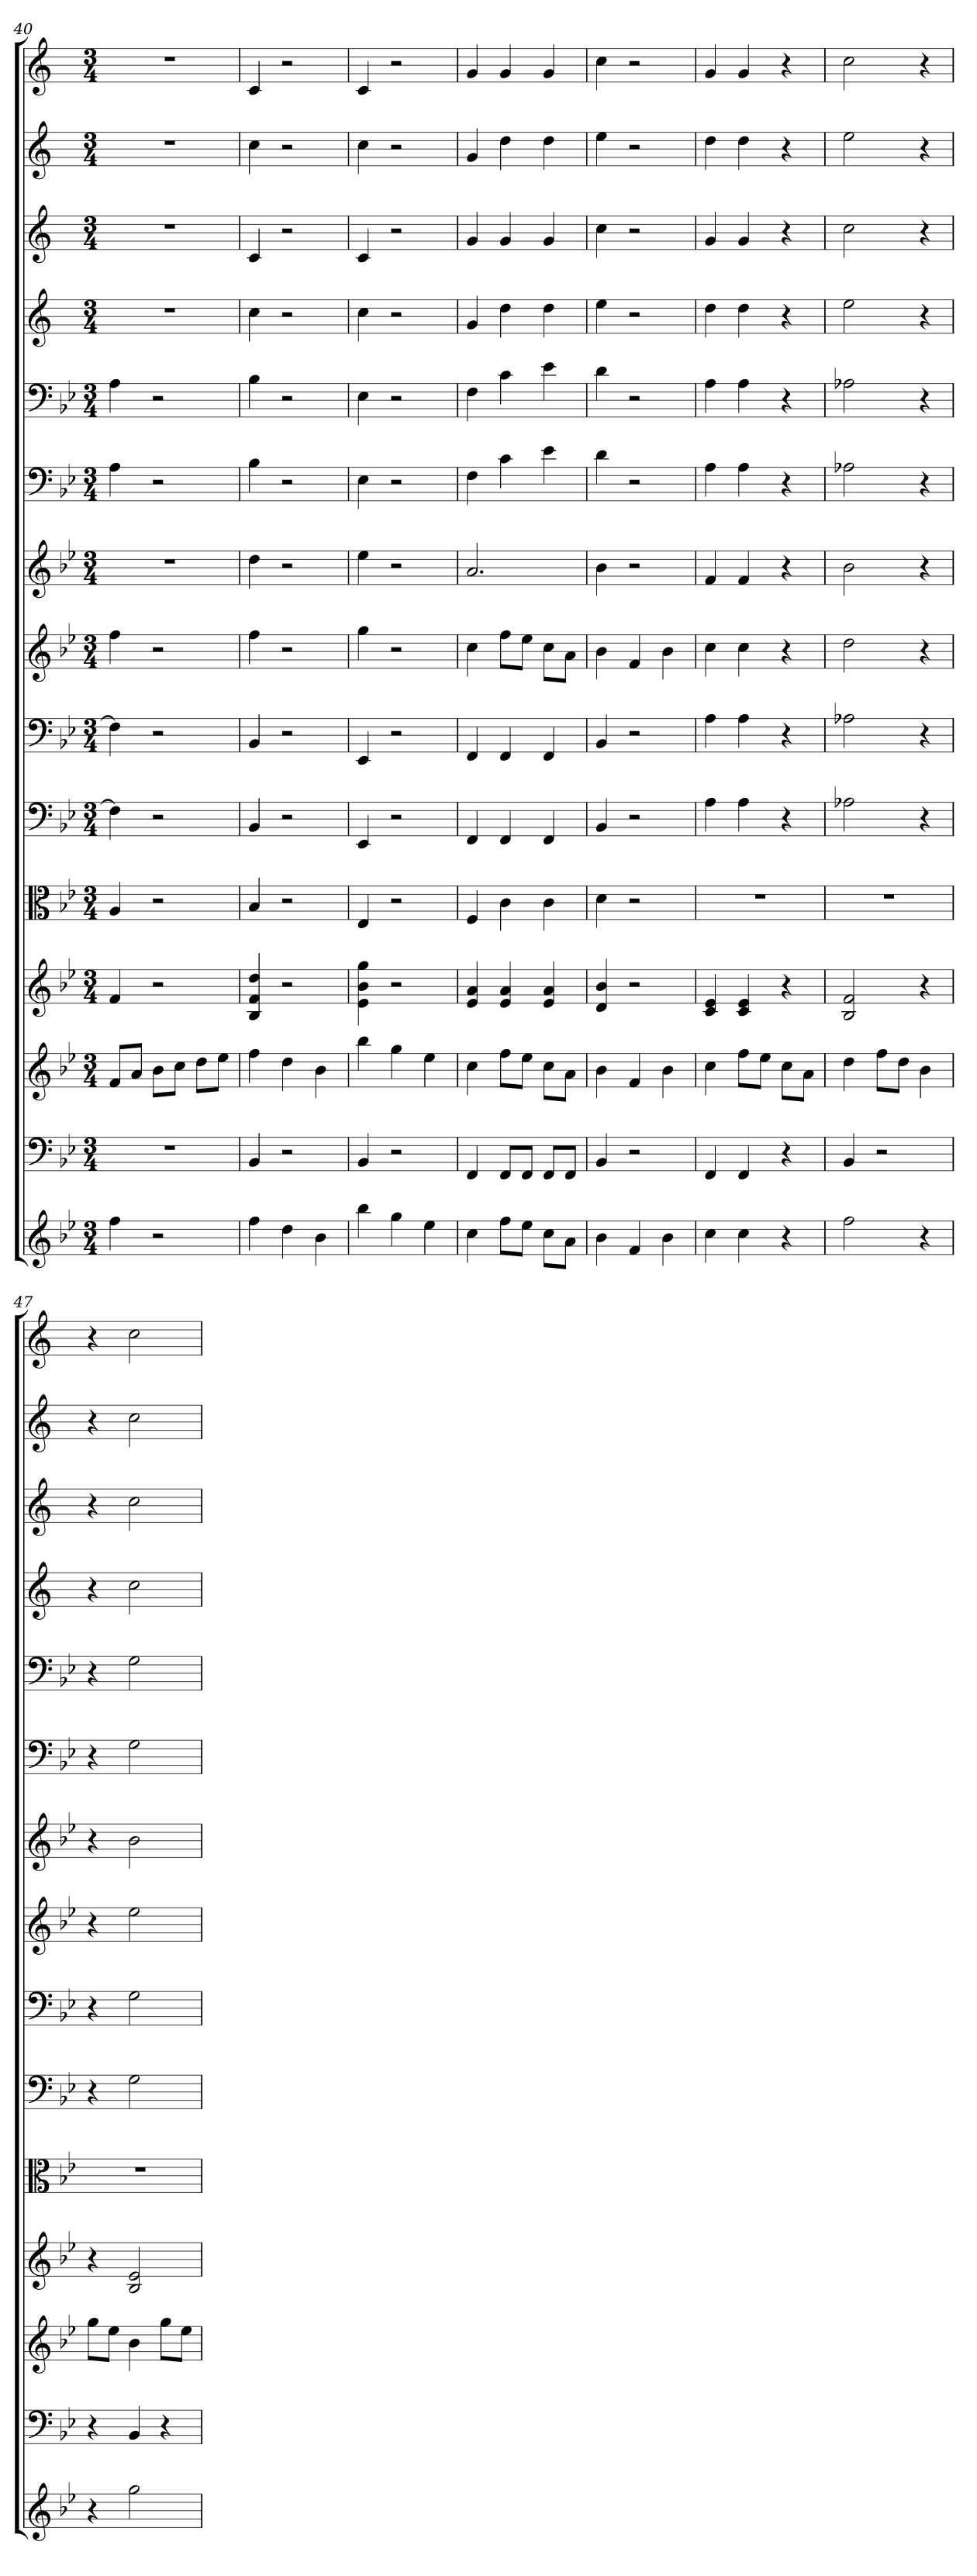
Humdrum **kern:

**kern	**kern	**kern	**kern	**kern	**kern	**kern	**kern	**kern	**kern	**kern	**kern	**kern	**kern	**kern
*part15	*part14	*part13	*part12	*part11	*part10	*part9	*part8	*part7	*part6	*part5	*part4	*part3	*part2	*part1
*staff15	*staff14	*staff13	*staff12	*staff11	*staff10	*staff9	*staff8	*staff7	*staff6	*staff5	*staff4	*staff3	*staff2	*staff1
*	*clefF4	*	*	*clefC3	*clefF4	*clefF4	*	*	*clefF4	*clefF4	*	*	*	*
*k[b-e-]	*k[b-e-]	*k[b-e-]	*k[b-e-]	*k[b-e-]	*k[b-e-]	*k[b-e-]	*k[b-e-]	*k[b-e-]	*k[b-e-]	*k[b-e-]	*k[]	*k[]	*k[]	*k[]
*M3/4	*M3/4	*M3/4	*M3/4	*M3/4	*M3/4	*M3/4	*M3/4	*M3/4	*M3/4	*M3/4	*M3/4	*M3/4	*M3/4	*M3/4
=40	=40	=40	=40	=40	=40	=40	=40	=40	=40	=40	=40	=40	=40	=40
4ff	2.r	8fL	4f	4A	4F]	4F]	4ff	2.r	4A	4A	2.r	2.r	2.r	2.r
.	.	8aJ	.	.	.	.	.	.	.	.	.	.	.	.
2r	.	8b-L	2r	2r	2r	2r	2r	.	2r	2r	.	.	.	.
.	.	8ccJ	.	.	.	.	.	.	.	.	.	.	.	.
.	.	8ddL	.	.	.	.	.	.	.	.	.	.	.	.
.	.	8ee-J	.	.	.	.	.	.	.	.	.	.	.	.
=41	=41	=41	=41	=41	=41	=41	=41	=41	=41	=41	=41	=41	=41	=41
4ff	4BB-	4ff	4B- 4f 4dd	4B-	4BB-	4BB-	4ff	4dd	4B-	4B-	4cc	4c	4cc	4c
4dd	2r	4dd	2r	2r	2r	2r	2r	2r	2r	2r	2r	2r	2r	2r
4b-	.	4b-	.	.	.	.	.	.	.	.	.	.	.	.
=42	=42	=42	=42	=42	=42	=42	=42	=42	=42	=42	=42	=42	=42	=42
4bb-	4BB-	4bb-	4e- 4b- 4gg	4E-	4EE-	4EE-	4gg	4ee-	4E-	4E-	4cc	4c	4cc	4c
4gg	2r	4gg	2r	2r	2r	2r	2r	2r	2r	2r	2r	2r	2r	2r
4ee-	.	4ee-	.	.	.	.	.	.	.	.	.	.	.	.
=43	=43	=43	=43	=43	=43	=43	=43	=43	=43	=43	=43	=43	=43	=43
4cc	4FF	4cc	4e- 4a	4F	4FF	4FF	4cc	2.a	4F	4F	4g	4g	4g	4g
8ffL	8FF/L	8ffL	4e- 4a	4c	4FF	4FF	8ffL	.	4c	4c	4dd	4g	4dd	4g
8ee-J	8FF/J	8ee-J	.	.	.	.	8ee-J	.	.	.	.	.	.	.
8ccL	8FF/L	8ccL	4e- 4a	4c	4FF	4FF	8ccL	.	4e-	4e-	4dd	4g	4dd	4g
8aJ	8FF/J	8aJ	.	.	.	.	8aJ	.	.	.	.	.	.	.
=44	=44	=44	=44	=44	=44	=44	=44	=44	=44	=44	=44	=44	=44	=44
4b-	4BB-	4b-	4d 4b-	4d	4BB-	4BB-	4b-	4b-	4d	4d	4ee	4cc	4ee	4cc
4f	2r	4f	2r	2r	2r	2r	4f	2r	2r	2r	2r	2r	2r	2r
4b-	.	4b-	.	.	.	.	4b-	.	.	.	.	.	.	.
=45	=45	=45	=45	=45	=45	=45	=45	=45	=45	=45	=45	=45	=45	=45
4cc	4FF	4cc	4c 4e-	2.r	4A	4A	4cc	4f	4A	4A	4dd	4g	4dd	4g
4cc	4FF	8ffL	4c 4e-	.	4A	4A	4cc	4f	4A	4A	4dd	4g	4dd	4g
.	.	8ee-J	.	.	.	.	.	.	.	.	.	.	.	.
4r	4r	8ccL	4r	.	4r	4r	4r	4r	4r	4r	4r	4r	4r	4r
.	.	8aJ	.	.	.	.	.	.	.	.	.	.	.	.
=46	=46	=46	=46	=46	=46	=46	=46	=46	=46	=46	=46	=46	=46	=46
2ff	4BB-	4dd	2B- 2f	2.r	2A-X	2A-X	2dd	2b-	2A-X	2A-X	2ee	2cc	2ee	2cc
.	2r	8ffL	.	.	.	.	.	.	.	.	.	.	.	.
.	.	8ddJ	.	.	.	.	.	.	.	.	.	.	.	.
4r	.	4b-	4r	.	4r	4r	4r	4r	4r	4r	4r	4r	4r	4r
=47	=47	=47	=47	=47	=47	=47	=47	=47	=47	=47	=47	=47	=47	=47
4r	4r	8ggL	4r	2.r	4r	4r	4r	4r	4r	4r	4r	4r	4r	4r
.	.	8ee-J	.	.	.	.	.	.	.	.	.	.	.	.
2gg	4BB-	4b-	2B- 2e-	.	2G	2G	2ee-	2b-	2G	2G	2cc	2cc	2cc	2cc
.	4r	8ggL	.	.	.	.	.	.	.	.	.	.	.	.
.	.	8ee-J	.	.	.	.	.	.	.	.	.	.	.	.
=	=	=	=	=	=	=	=	=	=	=	=	=	=	=
*-	*-	*-	*-	*-	*-	*-	*-	*-	*-	*-	*-	*-	*-	*-
